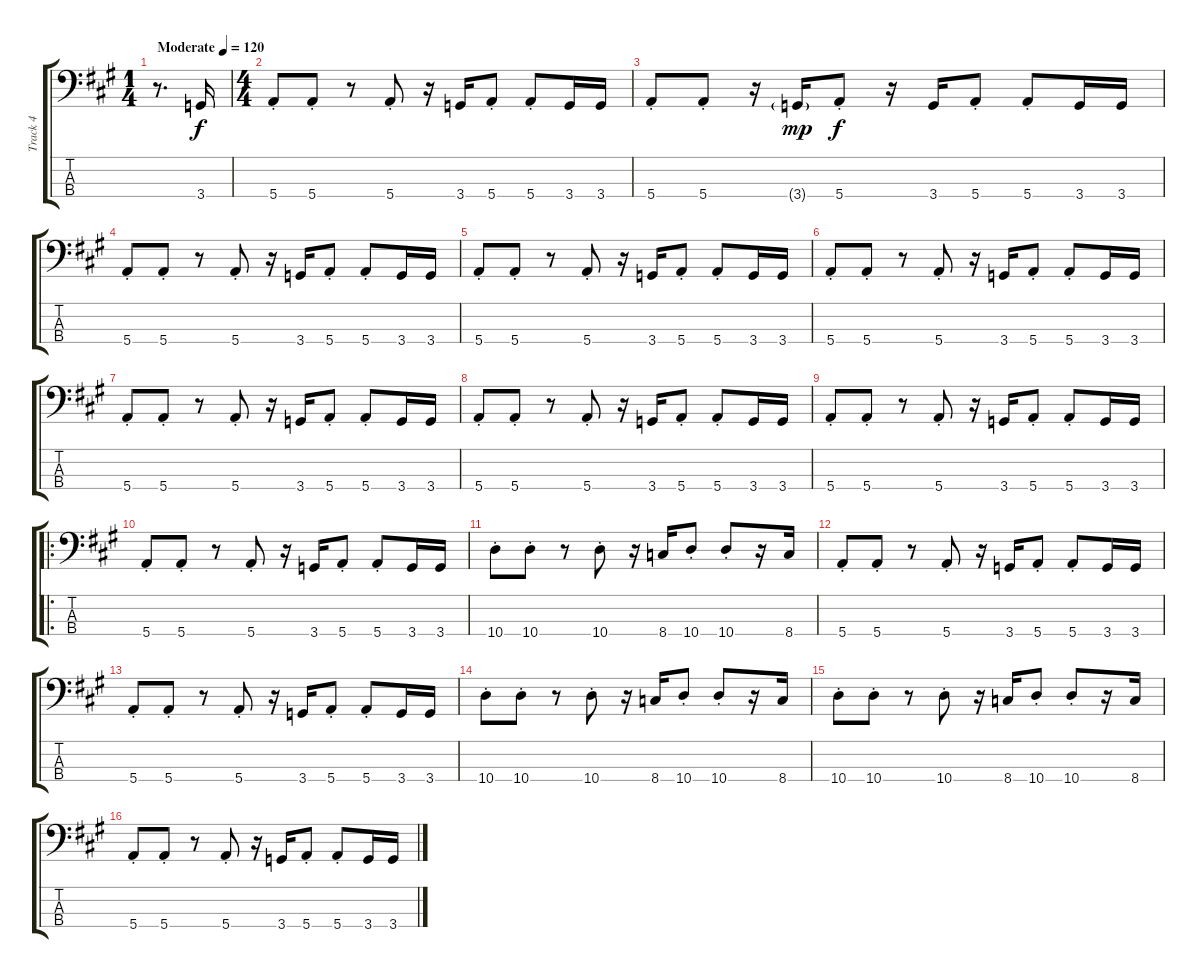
\track ("Track 4" "Track 4") {instrument electricbassfinger}
\staff {score tabs}
\tuning (G2 D2 A1 E1) {hide}
\ts (1 4)
\tempo (120 "Moderate")
\clef f4
\ks a
r.8{d dy f instrument electricbassfinger} 3.4.16 |
\ts (4 4)
5.4{st}.8 5.4{st}.8 r.8 5.4{st}.8 r.16 3.4.16 5.4{st}.8 5.4{st}.8 3.4.16 3.4.16 |
5.4{st}.8 5.4{st}.8 r.16 3.4{g}.16{dy mp} 5.4{st}.8{dy f} r.16 3.4.16 5.4{st}.8 5.4{st}.8 3.4.16 3.4.16 |
5.4{st}.8 5.4{st}.8 r.8 5.4{st}.8 r.16 3.4.16 5.4{st}.8 5.4{st}.8 3.4.16 3.4.16 |
5.4{st}.8 5.4{st}.8 r.8 5.4{st}.8 r.16 3.4.16 5.4{st}.8 5.4{st}.8 3.4.16 3.4.16 |
5.4{st}.8 5.4{st}.8 r.8 5.4{st}.8 r.16 3.4.16 5.4{st}.8 5.4{st}.8 3.4.16 3.4.16 |
5.4{st}.8 5.4{st}.8 r.8 5.4{st}.8 r.16 3.4.16 5.4{st}.8 5.4{st}.8 3.4.16 3.4.16 |
5.4{st}.8 5.4{st}.8 r.8 5.4{st}.8 r.16 3.4.16 5.4{st}.8 5.4{st}.8 3.4.16 3.4.16 |
5.4{st}.8 5.4{st}.8 r.8 5.4{st}.8 r.16 3.4.16 5.4{st}.8 5.4{st}.8 3.4.16 3.4.16 |
\ro
5.4{st}.8 5.4{st}.8 r.8 5.4{st}.8 r.16 3.4.16 5.4{st}.8 5.4{st}.8 3.4.16 3.4.16 |
10.4{st}.8 10.4{st}.8 r.8 10.4{st}.8 r.16 8.4.16 10.4{st}.8 10.4{st}.8 r.16 8.4.16 |
5.4{st}.8 5.4{st}.8 r.8 5.4{st}.8 r.16 3.4.16 5.4{st}.8 5.4{st}.8 3.4.16 3.4.16 |
5.4{st}.8 5.4{st}.8 r.8 5.4{st}.8 r.16 3.4.16 5.4{st}.8 5.4{st}.8 3.4.16 3.4.16 |
10.4{st}.8 10.4{st}.8 r.8 10.4{st}.8 r.16 8.4.16 10.4{st}.8 10.4{st}.8 r.16 8.4.16 |
10.4{st}.8 10.4{st}.8 r.8 10.4{st}.8 r.16 8.4.16 10.4{st}.8 10.4{st}.8 r.16 8.4.16 |
5.4{st}.8 5.4{st}.8 r.8 5.4{st}.8 r.16 3.4.16 5.4{st}.8 5.4{st}.8 3.4.16 3.4.16
